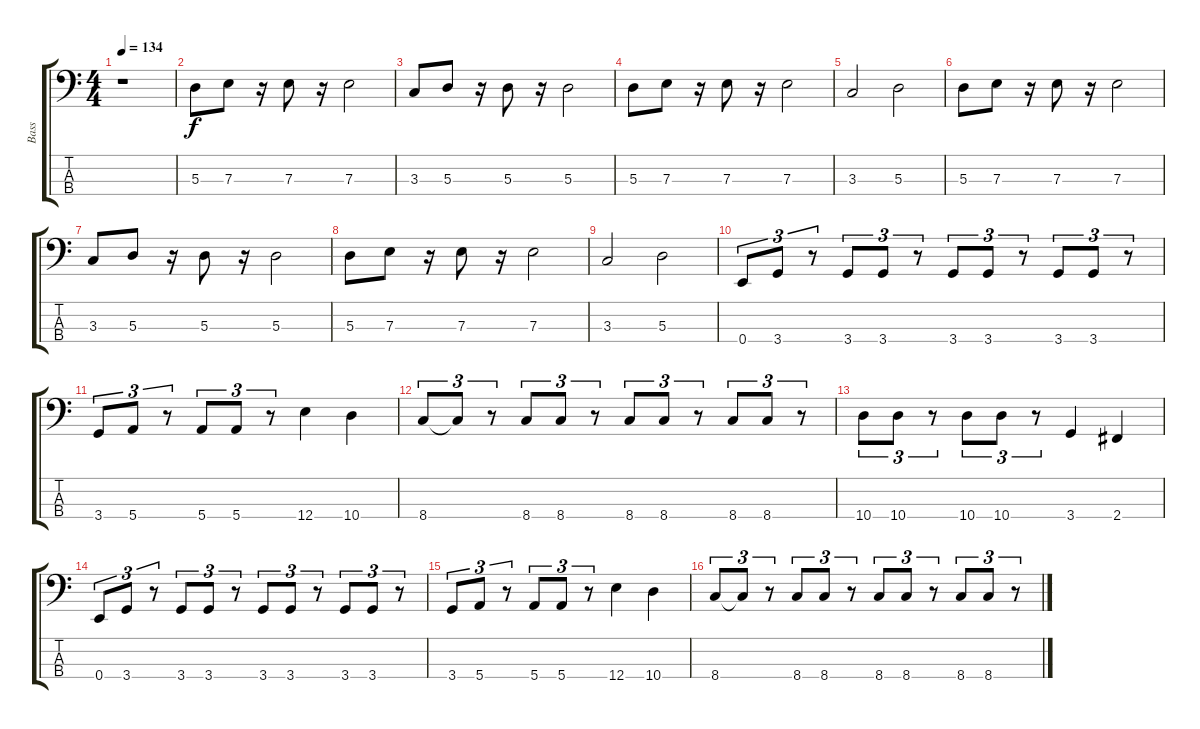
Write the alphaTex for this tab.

\track ("Bass" "Bass") {instrument electricbassfinger}
\staff {score tabs}
\tuning (G2 D2 A1 E1) {hide}
\ts (4 4)
\tempo 134
\clef f4
\ks c
r.1{dy f instrument electricbassfinger} |
5.3.8 7.3.8 r.16 7.3.8 r.16 7.3.2 |
3.3.8 5.3.8 r.16 5.3.8 r.16 5.3.2 |
5.3.8 7.3.8 r.16 7.3.8 r.16 7.3.2 |
3.3.2 5.3.2 |
5.3.8 7.3.8 r.16 7.3.8 r.16 7.3.2 |
3.3.8 5.3.8 r.16 5.3.8 r.16 5.3.2 |
5.3.8 7.3.8 r.16 7.3.8 r.16 7.3.2 |
3.3.2 5.3.2 |
0.4.8{tu (3 2)} 3.4.8{tu (3 2)} r.8{tu (3 2)} 3.4.8{tu (3 2)} 3.4.8{tu (3 2)} r.8{tu (3 2)} 3.4.8{tu (3 2)} 3.4.8{tu (3 2)} r.8{tu (3 2)} 3.4.8{tu (3 2)} 3.4.8{tu (3 2)} r.8{tu (3 2)} |
3.4.8{tu (3 2)} 5.4.8{tu (3 2)} r.8{tu (3 2)} 5.4.8{tu (3 2)} 5.4.8{tu (3 2)} r.8{tu (3 2)} 12.4.4 10.4.4 |
8.4.8{tu (3 2)} 8.4{t}.8{tu (3 2)} r.8{tu (3 2)} 8.4.8{tu (3 2)} 8.4.8{tu (3 2)} r.8{tu (3 2)} 8.4.8{tu (3 2)} 8.4.8{tu (3 2)} r.8{tu (3 2)} 8.4.8{tu (3 2)} 8.4.8{tu (3 2)} r.8{tu (3 2)} |
10.4.8{tu (3 2)} 10.4.8{tu (3 2)} r.8{tu (3 2)} 10.4.8{tu (3 2)} 10.4.8{tu (3 2)} r.8{tu (3 2)} 3.4.4 2.4.4 |
0.4.8{tu (3 2)} 3.4.8{tu (3 2)} r.8{tu (3 2)} 3.4.8{tu (3 2)} 3.4.8{tu (3 2)} r.8{tu (3 2)} 3.4.8{tu (3 2)} 3.4.8{tu (3 2)} r.8{tu (3 2)} 3.4.8{tu (3 2)} 3.4.8{tu (3 2)} r.8{tu (3 2)} |
3.4.8{tu (3 2)} 5.4.8{tu (3 2)} r.8{tu (3 2)} 5.4.8{tu (3 2)} 5.4.8{tu (3 2)} r.8{tu (3 2)} 12.4.4 10.4.4 |
8.4.8{tu (3 2)} 8.4{t}.8{tu (3 2)} r.8{tu (3 2)} 8.4.8{tu (3 2)} 8.4.8{tu (3 2)} r.8{tu (3 2)} 8.4.8{tu (3 2)} 8.4.8{tu (3 2)} r.8{tu (3 2)} 8.4.8{tu (3 2)} 8.4.8{tu (3 2)} r.8{tu (3 2)}
